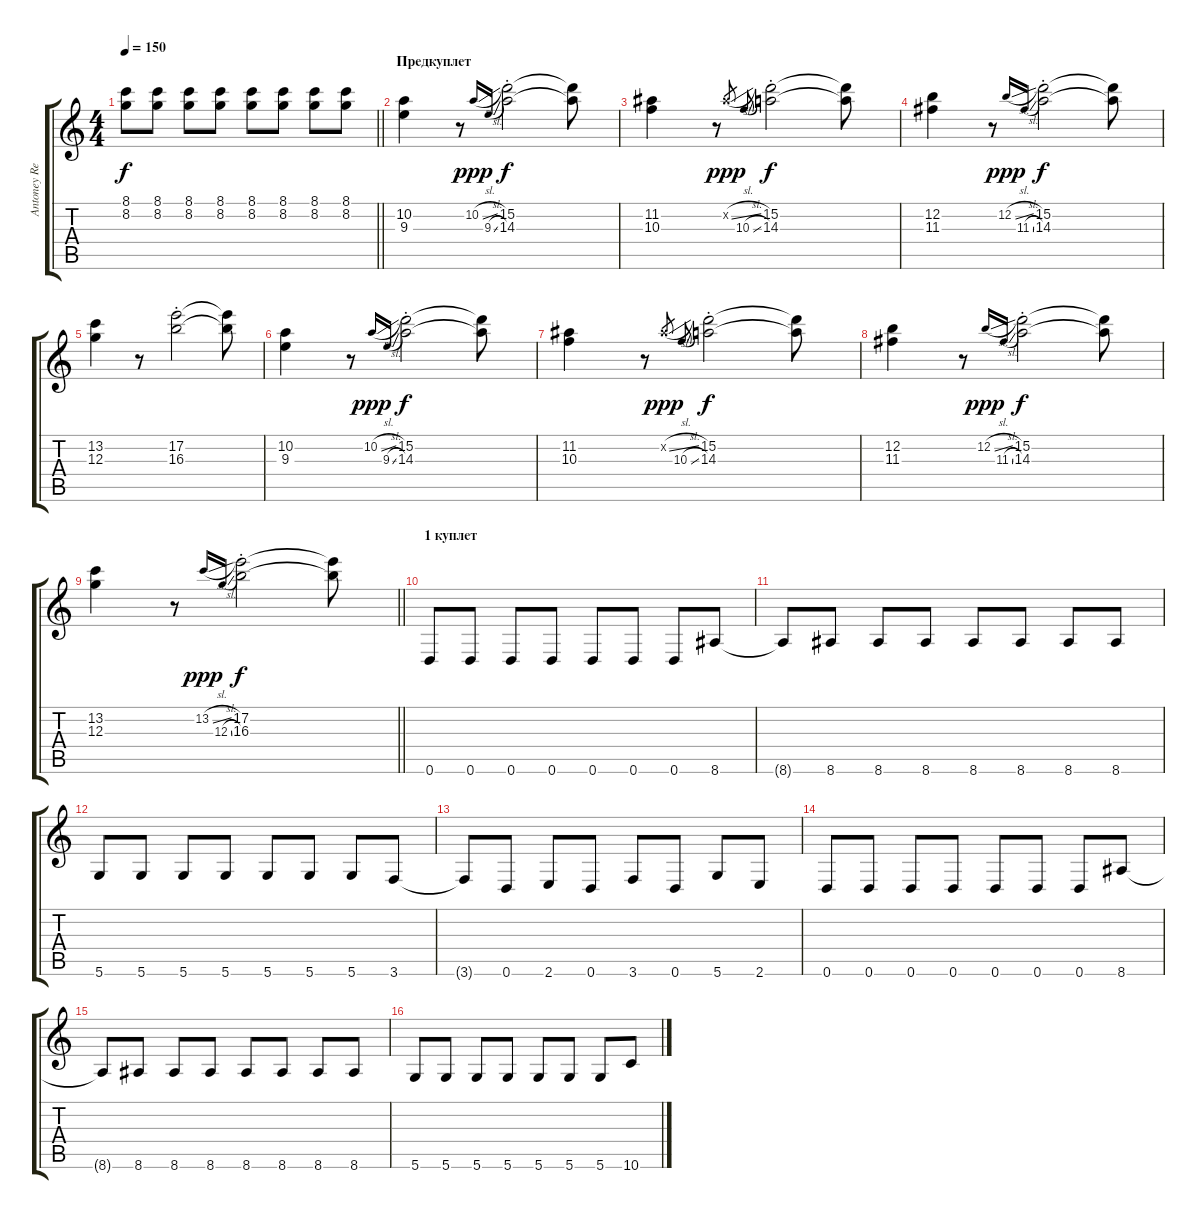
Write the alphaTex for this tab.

\track ("Antoney Revenson" "Antoney Re") {instrument distortionguitar}
\staff {score tabs}
\tuning (E4 B3 G3 D3 A2 D2) {hide}
\ts (4 4)
\tempo 150
\clef g2
\barLineRight lightlight
\ks c
(8.1 8.2).8{dy f} (8.1 8.2).8 (8.1 8.2).8 (8.1 8.2).8 (8.1 8.2).8 (8.1 8.2).8 (8.1 8.2).8 (8.1 8.2).8 |
\section ("" "Предкуплет")
(10.2 9.3).4 r.8 10.2{sl}.16{gr onbeat dy ppp} 9.3{sl}.16{gr onbeat} (15.2{st} 14.3{st}).2{dy f} (15.2{t} 14.3{t}).8 |
(11.2 10.3).4 r.8 11.2{sl x}.16{gr dy ppp} 10.3{sl}.16{gr onbeat} (15.2{st} 14.3{st}).2{dy f} (15.2{t} 14.3{t}).8 |
(12.2 11.3).4 r.8 12.2{sl}.16{gr onbeat dy ppp} 11.3{sl}.16{gr onbeat} (15.2{st} 14.3{st}).2{dy f} (15.2{t} 14.3{t}).8 |
(13.2 12.3).4 r.8 (17.2{st} 16.3{st}).2 (17.2{t} 16.3{t}).8 |
(10.2 9.3).4 r.8 10.2{sl}.16{gr onbeat dy ppp} 9.3{sl}.16{gr onbeat} (15.2{st} 14.3{st}).2{dy f} (15.2{t} 14.3{t}).8 |
(11.2 10.3).4 r.8 11.2{sl x}.16{gr dy ppp} 10.3{sl}.16{gr onbeat} (15.2{st} 14.3{st}).2{dy f} (15.2{t} 14.3{t}).8 |
(12.2 11.3).4 r.8 12.2{sl}.16{gr onbeat dy ppp} 11.3{sl}.16{gr onbeat} (15.2{st} 14.3{st}).2{dy f} (15.2{t} 14.3{t}).8 |
\barLineRight lightlight
(13.2 12.3).4 r.8 13.2{sl}.16{gr onbeat dy ppp} 12.3{sl}.16{gr onbeat} (17.2{st} 16.3{st}).2{dy f} (17.2{t} 16.3{t}).8 |
\section ("" "1 куплет")
0.6.8 0.6.8 0.6.8 0.6.8 0.6.8 0.6.8 0.6.8 8.6.8 |
8.6{t}.8 8.6.8 8.6.8 8.6.8 8.6.8 8.6.8 8.6.8 8.6.8 |
5.6.8 5.6.8 5.6.8 5.6.8 5.6.8 5.6.8 5.6.8 3.6.8 |
3.6{t}.8 0.6.8 2.6.8 0.6.8 3.6.8 0.6.8 5.6.8 2.6.8 |
0.6.8 0.6.8 0.6.8 0.6.8 0.6.8 0.6.8 0.6.8 8.6.8 |
8.6{t}.8 8.6.8 8.6.8 8.6.8 8.6.8 8.6.8 8.6.8 8.6.8 |
5.6.8 5.6.8 5.6.8 5.6.8 5.6.8 5.6.8 5.6.8 10.6.8
